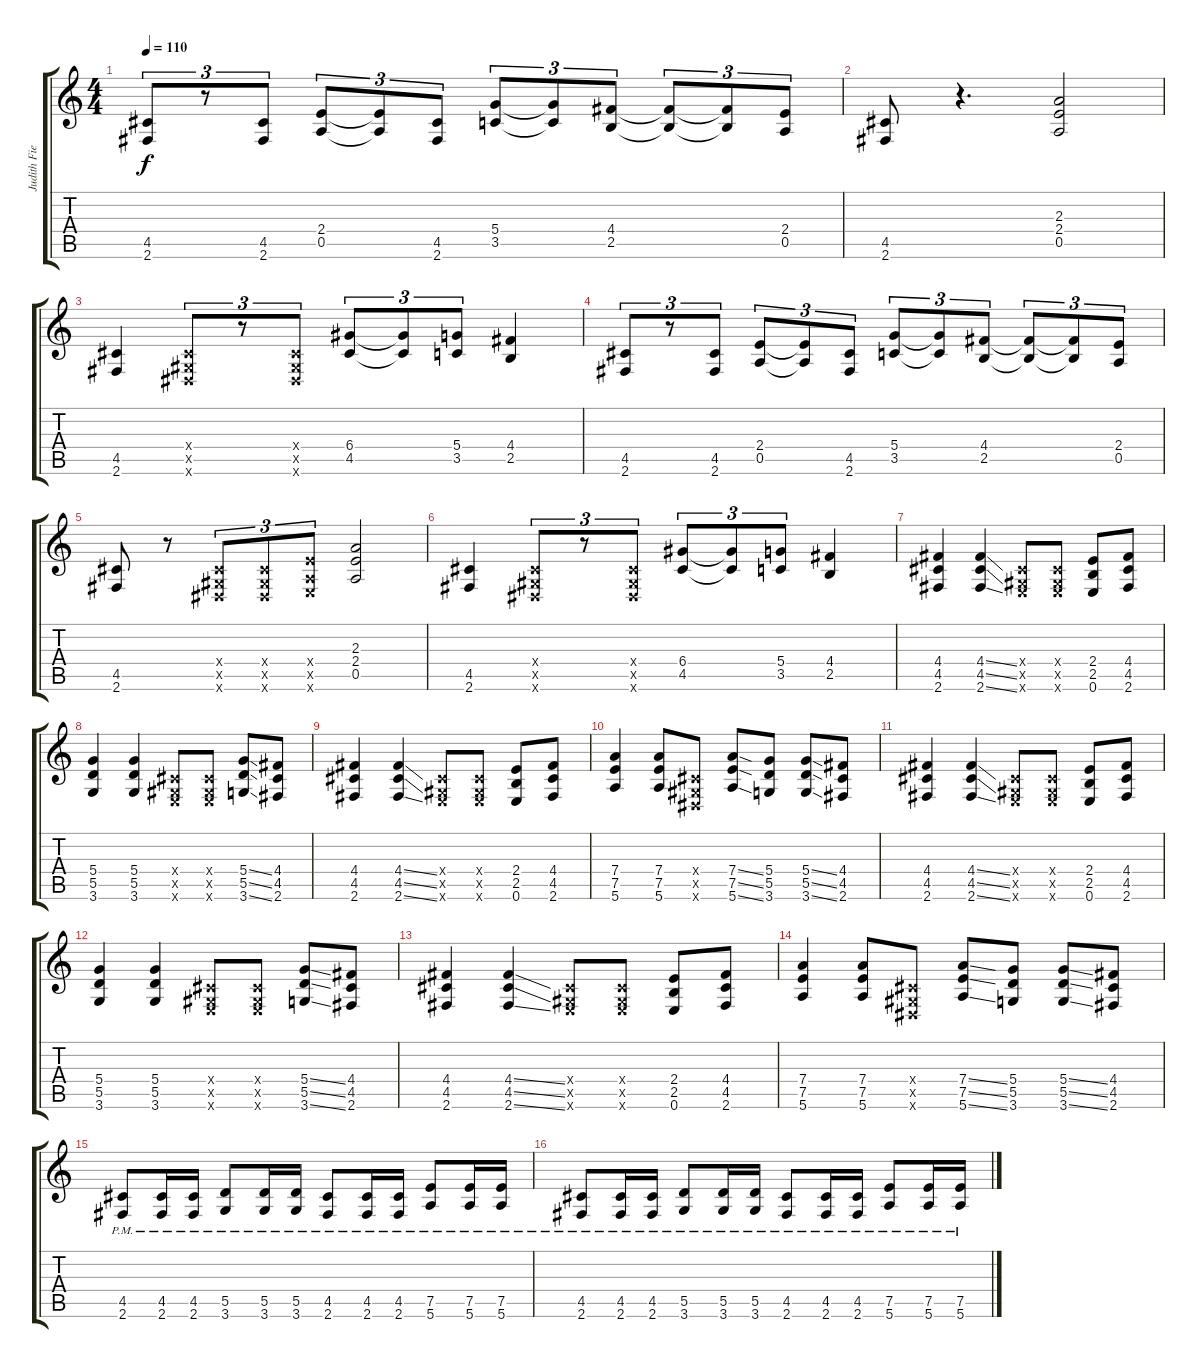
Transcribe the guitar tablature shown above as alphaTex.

\track ("Judith Fieldhat" "Judith Fie") {instrument distortionguitar}
\staff {score tabs}
\tuning (E4 B3 G3 D3 A2 E2) {hide}
\ts (4 4)
\tempo 110
\clef g2
\ks c
(4.5 2.6).8{tu (3 2) dy f} r.8{tu (3 2)} (4.5 2.6).8{tu (3 2)} (2.4 0.5).8{tu (3 2)} (2.4{t} 0.5{t}).8{tu (3 2)} (4.5 2.6).8{tu (3 2)} (5.4 3.5).8{tu (3 2)} (5.4{t} 3.5{t}).8{tu (3 2)} (4.4 2.5).8{tu (3 2)} (4.4{t} 2.5{t}).8{tu (3 2)} (4.4{t} 2.5{t}).8{tu (3 2)} (2.4 0.5).8{tu (3 2)} |
(4.5 2.6).8 r.4{d} (2.3 2.4 0.5).2 |
(4.5 2.6).4 (-1.4{x} -1.5{x} -1.6{x}).8{tu (3 2)} r.8{tu (3 2)} (-1.4{x} -1.5{x} -1.6{x}).8{tu (3 2)} (6.4 4.5).8{tu (3 2)} (6.4{t} 4.5{t}).8{tu (3 2)} (5.4 3.5).8{tu (3 2)} (4.4 2.5).4 |
(4.5 2.6).8{tu (3 2)} r.8{tu (3 2)} (4.5 2.6).8{tu (3 2)} (2.4 0.5).8{tu (3 2)} (2.4{t} 0.5{t}).8{tu (3 2)} (4.5 2.6).8{tu (3 2)} (5.4 3.5).8{tu (3 2)} (5.4{t} 3.5{t}).8{tu (3 2)} (4.4 2.5).8{tu (3 2)} (4.4{t} 2.5{t}).8{tu (3 2)} (4.4{t} 2.5{t}).8{tu (3 2)} (2.4 0.5).8{tu (3 2)} |
(4.5 2.6).8 r.8 (-1.4{x} -1.5{x} -1.6{x}).8{tu (3 2)} (-1.4{x} -1.5{x} -1.6{x}).8{tu (3 2)} (2.4{x} 0.5{x} 0.6{x}).8{tu (3 2)} (2.3 2.4 0.5).2 |
(4.5 2.6).4 (-1.4{x} -1.5{x} -1.6{x}).8{tu (3 2)} r.8{tu (3 2)} (-1.4{x} -1.5{x} -1.6{x}).8{tu (3 2)} (6.4 4.5).8{tu (3 2)} (6.4{t} 4.5{t}).8{tu (3 2)} (5.4 3.5).8{tu (3 2)} (4.4 2.5).4 |
(4.4 4.5 2.6).4 (4.4{ss} 4.5{ss} 2.6{ss}).4 (-1.4{x} -1.5{x} 0.6{x}).8 (-1.4{x} -1.5{x} 0.6{x}).8 (2.4 2.5 0.6).8 (4.4 4.5 2.6).8 |
(5.4 5.5 3.6).4 (5.4 5.5 3.6).4 (-1.4{x} -1.5{x} 0.6{x}).8 (-1.4{x} -1.5{x} 0.6{x}).8 (5.4{ss} 5.5{ss} 3.6{ss}).8 (4.4 4.5 2.6).8 |
(4.4 4.5 2.6).4 (4.4{ss} 4.5{ss} 2.6{ss}).4 (-1.4{x} -1.5{x} 0.6{x}).8 (-1.4{x} -1.5{x} 0.6{x}).8 (2.4 2.5 0.6).8 (4.4 4.5 2.6).8 |
(7.4 7.5 5.6).4 (7.4 7.5 5.6).8 (-1.4{x} -1.5{x} -1.6{x}).8 (7.4{ss} 7.5{ss} 5.6{ss}).8 (5.4 5.5 3.6).8 (5.4{ss} 5.5{ss} 3.6{ss}).8 (4.4 4.5 2.6).8 |
(4.4 4.5 2.6).4 (4.4{ss} 4.5{ss} 2.6{ss}).4 (-1.4{x} -1.5{x} 0.6{x}).8 (-1.4{x} -1.5{x} 0.6{x}).8 (2.4 2.5 0.6).8 (4.4 4.5 2.6).8 |
(5.4 5.5 3.6).4 (5.4 5.5 3.6).4 (-1.4{x} -1.5{x} 0.6{x}).8 (-1.4{x} -1.5{x} 0.6{x}).8 (5.4{ss} 5.5{ss} 3.6{ss}).8 (4.4 4.5 2.6).8 |
(4.4 4.5 2.6).4 (4.4{ss} 4.5{ss} 2.6{ss}).4 (-1.4{x} -1.5{x} 0.6{x}).8 (-1.4{x} -1.5{x} 0.6{x}).8 (2.4 2.5 0.6).8 (4.4 4.5 2.6).8 |
(7.4 7.5 5.6).4 (7.4 7.5 5.6).8 (-1.4{x} -1.5{x} -1.6{x}).8 (7.4{ss} 7.5{ss} 5.6{ss}).8 (5.4 5.5 3.6).8 (5.4{ss} 5.5{ss} 3.6{ss}).8 (4.4 4.5 2.6).8 |
(4.5{pm} 2.6{pm}).8 (4.5{pm} 2.6{pm}).16 (4.5{pm} 2.6{pm}).16 (5.5{pm} 3.6{pm}).8 (5.5{pm} 3.6{pm}).16 (5.5{pm} 3.6{pm}).16 (4.5{pm} 2.6{pm}).8 (4.5{pm} 2.6{pm}).16 (4.5{pm} 2.6{pm}).16 (7.5{pm} 5.6{pm}).8 (7.5{pm} 5.6{pm}).16 (7.5{pm} 5.6{pm}).16 |
(4.5{pm} 2.6{pm}).8 (4.5{pm} 2.6{pm}).16 (4.5{pm} 2.6{pm}).16 (5.5{pm} 3.6{pm}).8 (5.5{pm} 3.6{pm}).16 (5.5{pm} 3.6{pm}).16 (4.5{pm} 2.6{pm}).8 (4.5{pm} 2.6{pm}).16 (4.5{pm} 2.6{pm}).16 (7.5{pm} 5.6{pm}).8 (7.5{pm} 5.6{pm}).16 (7.5{pm} 5.6{pm}).16
